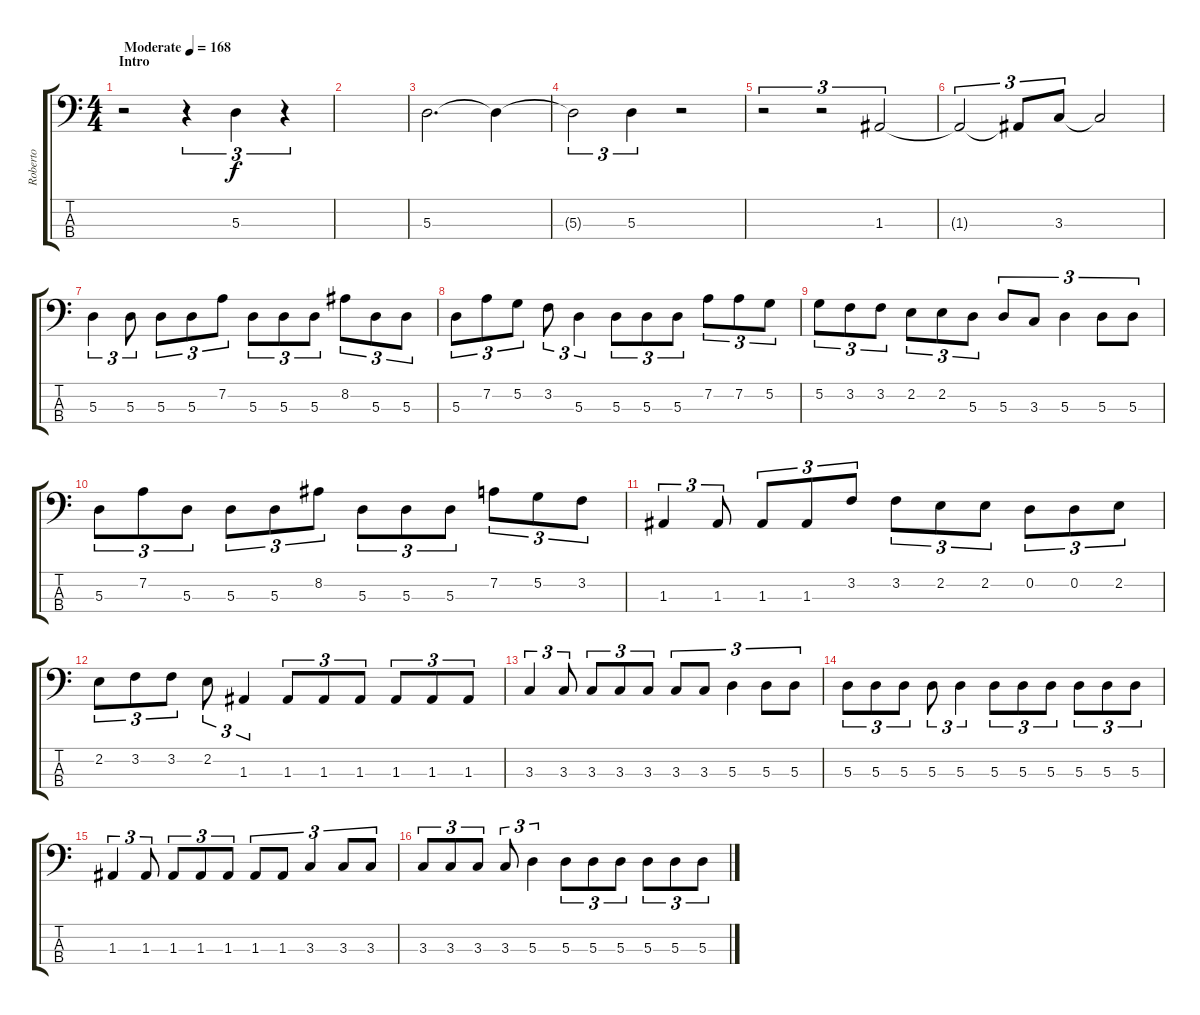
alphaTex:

\track ("Roberto" "Roberto") {instrument electricbassfinger}
\staff {score tabs}
\tuning (G2 D2 A1 E1) {hide}
\ts (4 4)
\section ("" "Intro")
\tempo (168 "Moderate")
\clef f4
\ks c
r.2{dy f instrument electricbassfinger} r.4{tu (3 2)} 5.3.4{tu (3 2)} r.4{tu (3 2)} |
|
5.3.2{d} 5.3{t}.4 |
5.3{t}.2{tu (3 2)} 5.3.4{tu (3 2)} r.2 |
r.2{tu (3 2)} r.2{tu (3 2)} 1.3.2{tu (3 2)} |
1.3{t}.2{tu (3 2)} 1.3{t}.8{tu (3 2)} 3.3.8{tu (3 2)} 3.3{t}.2 |
5.3.4{tu (3 2)} 5.3.8{tu (3 2)} 5.3.8{tu (3 2)} 5.3.8{tu (3 2)} 7.2.8{tu (3 2)} 5.3.8{tu (3 2)} 5.3.8{tu (3 2)} 5.3.8{tu (3 2)} 8.2.8{tu (3 2)} 5.3.8{tu (3 2)} 5.3.8{tu (3 2)} |
5.3.8{tu (3 2)} 7.2.8{tu (3 2)} 5.2.8{tu (3 2)} 3.2.8{tu (3 2)} 5.3.4{tu (3 2)} 5.3.8{tu (3 2)} 5.3.8{tu (3 2)} 5.3.8{tu (3 2)} 7.2.8{tu (3 2)} 7.2.8{tu (3 2)} 5.2.8{tu (3 2)} |
5.2.8{tu (3 2)} 3.2.8{tu (3 2)} 3.2.8{tu (3 2)} 2.2.8{tu (3 2)} 2.2.8{tu (3 2)} 5.3.8{tu (3 2)} 5.3.8{tu (3 2)} 3.3.8{tu (3 2)} 5.3.4{tu (3 2)} 5.3.8{tu (3 2)} 5.3.8{tu (3 2)} |
5.3.8{tu (3 2)} 7.2.8{tu (3 2)} 5.3.8{tu (3 2)} 5.3.8{tu (3 2)} 5.3.8{tu (3 2)} 8.2.8{tu (3 2)} 5.3.8{tu (3 2)} 5.3.8{tu (3 2)} 5.3.8{tu (3 2)} 7.2.8{tu (3 2)} 5.2.8{tu (3 2)} 3.2.8{tu (3 2)} |
1.3.4{tu (3 2)} 1.3.8{tu (3 2)} 1.3.8{tu (3 2)} 1.3.8{tu (3 2)} 3.2.8{tu (3 2)} 3.2.8{tu (3 2)} 2.2.8{tu (3 2)} 2.2.8{tu (3 2)} 0.2.8{tu (3 2)} 0.2.8{tu (3 2)} 2.2.8{tu (3 2)} |
2.2.8{tu (3 2)} 3.2.8{tu (3 2)} 3.2.8{tu (3 2)} 2.2.8{tu (3 2)} 1.3.4{tu (3 2)} 1.3.8{tu (3 2)} 1.3.8{tu (3 2)} 1.3.8{tu (3 2)} 1.3.8{tu (3 2)} 1.3.8{tu (3 2)} 1.3.8{tu (3 2)} |
3.3.4{tu (3 2)} 3.3.8{tu (3 2)} 3.3.8{tu (3 2)} 3.3.8{tu (3 2)} 3.3.8{tu (3 2)} 3.3.8{tu (3 2)} 3.3.8{tu (3 2)} 5.3.4{tu (3 2)} 5.3.8{tu (3 2)} 5.3.8{tu (3 2)} |
5.3.8{tu (3 2)} 5.3.8{tu (3 2)} 5.3.8{tu (3 2)} 5.3.8{tu (3 2)} 5.3.4{tu (3 2)} 5.3.8{tu (3 2)} 5.3.8{tu (3 2)} 5.3.8{tu (3 2)} 5.3.8{tu (3 2)} 5.3.8{tu (3 2)} 5.3.8{tu (3 2)} |
1.3.4{tu (3 2)} 1.3.8{tu (3 2)} 1.3.8{tu (3 2)} 1.3.8{tu (3 2)} 1.3.8{tu (3 2)} 1.3.8{tu (3 2)} 1.3.8{tu (3 2)} 3.3.4{tu (3 2)} 3.3.8{tu (3 2)} 3.3.8{tu (3 2)} |
3.3.8{tu (3 2)} 3.3.8{tu (3 2)} 3.3.8{tu (3 2)} 3.3.8{tu (3 2)} 5.3.4{tu (3 2)} 5.3.8{tu (3 2)} 5.3.8{tu (3 2)} 5.3.8{tu (3 2)} 5.3.8{tu (3 2)} 5.3.8{tu (3 2)} 5.3.8{tu (3 2)}
